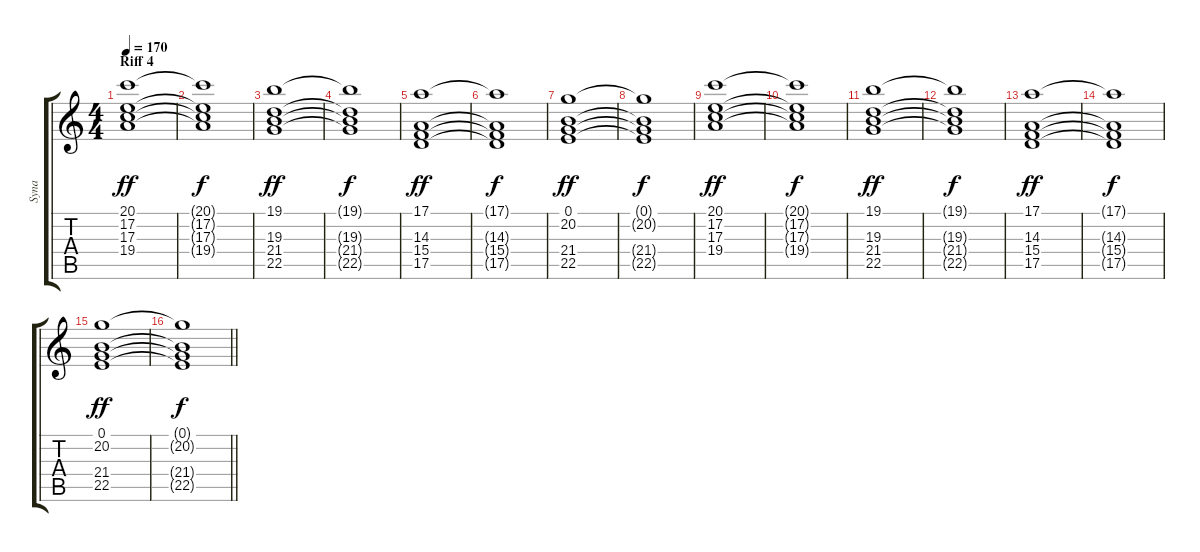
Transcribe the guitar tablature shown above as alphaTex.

\track ("Syna" "Syna") {instrument pad4choir}
\staff {score tabs}
\tuning (E4 B3 G3 D3 A2 E2) {hide}
\ts (4 4)
\section ("" "Riff 4")
\tempo 170
\clef g2
\ks c
(20.1 17.2 17.3 19.4).1{dy ff} |
(20.1{t} 17.2{t} 17.3{t} 19.4{t}).1{dy f} |
(19.1 19.3 21.4 22.5).1{dy ff} |
(19.1{t} 19.3{t} 21.4{t} 22.5{t}).1{dy f} |
(17.1 14.3 15.4 17.5).1{dy ff} |
(17.1{t} 14.3{t} 15.4{t} 17.5{t}).1{dy f} |
(0.1 20.2 21.4 22.5).1{dy ff} |
(0.1{t} 20.2{t} 21.4{t} 22.5{t}).1{dy f} |
(20.1 17.2 17.3 19.4).1{dy ff} |
(20.1{t} 17.2{t} 17.3{t} 19.4{t}).1{dy f} |
(19.1 19.3 21.4 22.5).1{dy ff} |
(19.1{t} 19.3{t} 21.4{t} 22.5{t}).1{dy f} |
(17.1 14.3 15.4 17.5).1{dy ff} |
(17.1{t} 14.3{t} 15.4{t} 17.5{t}).1{dy f} |
(0.1 20.2 21.4 22.5).1{dy ff} |
\barLineRight lightlight
(0.1{t} 20.2{t} 21.4{t} 22.5{t}).1{dy f}
